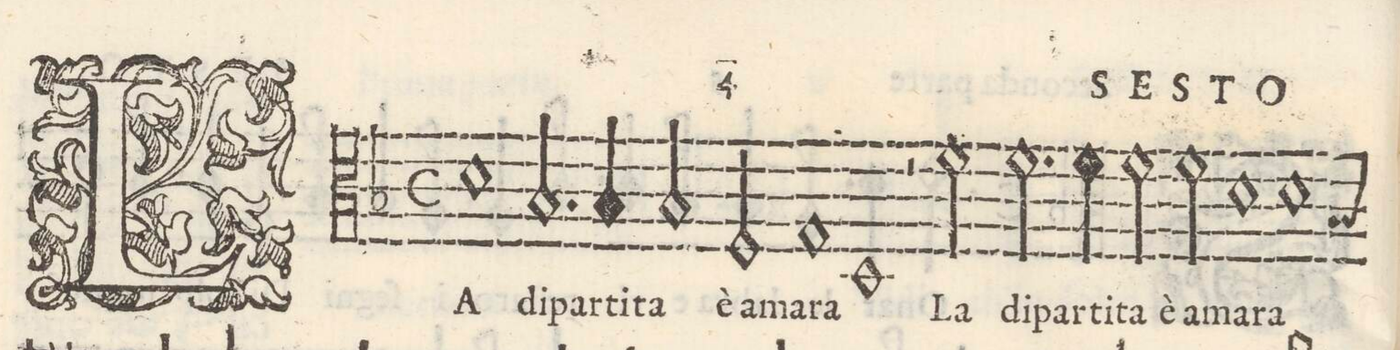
**kern	**text
*I"SESTO	*
*clefC3	*
*k[b-]	*
*met(C)	*
*M2/1	*
1d	LA
2.B-/	dipar-
4B-/	-ti-
=2-	=2-
2B-/	-ta
2F/	è a-
1G	-ma-
=3-	=3-
1D	-ra
2r	.
2f\	La
=4-	=4-
2.f\	dipar-
4f\	-ti-
2f\	-ta
2f\	è a-
=5-	=5-
1d	-ma-
1d	-ra
*custos:B-	*
=6-	=6-
*-	*-
